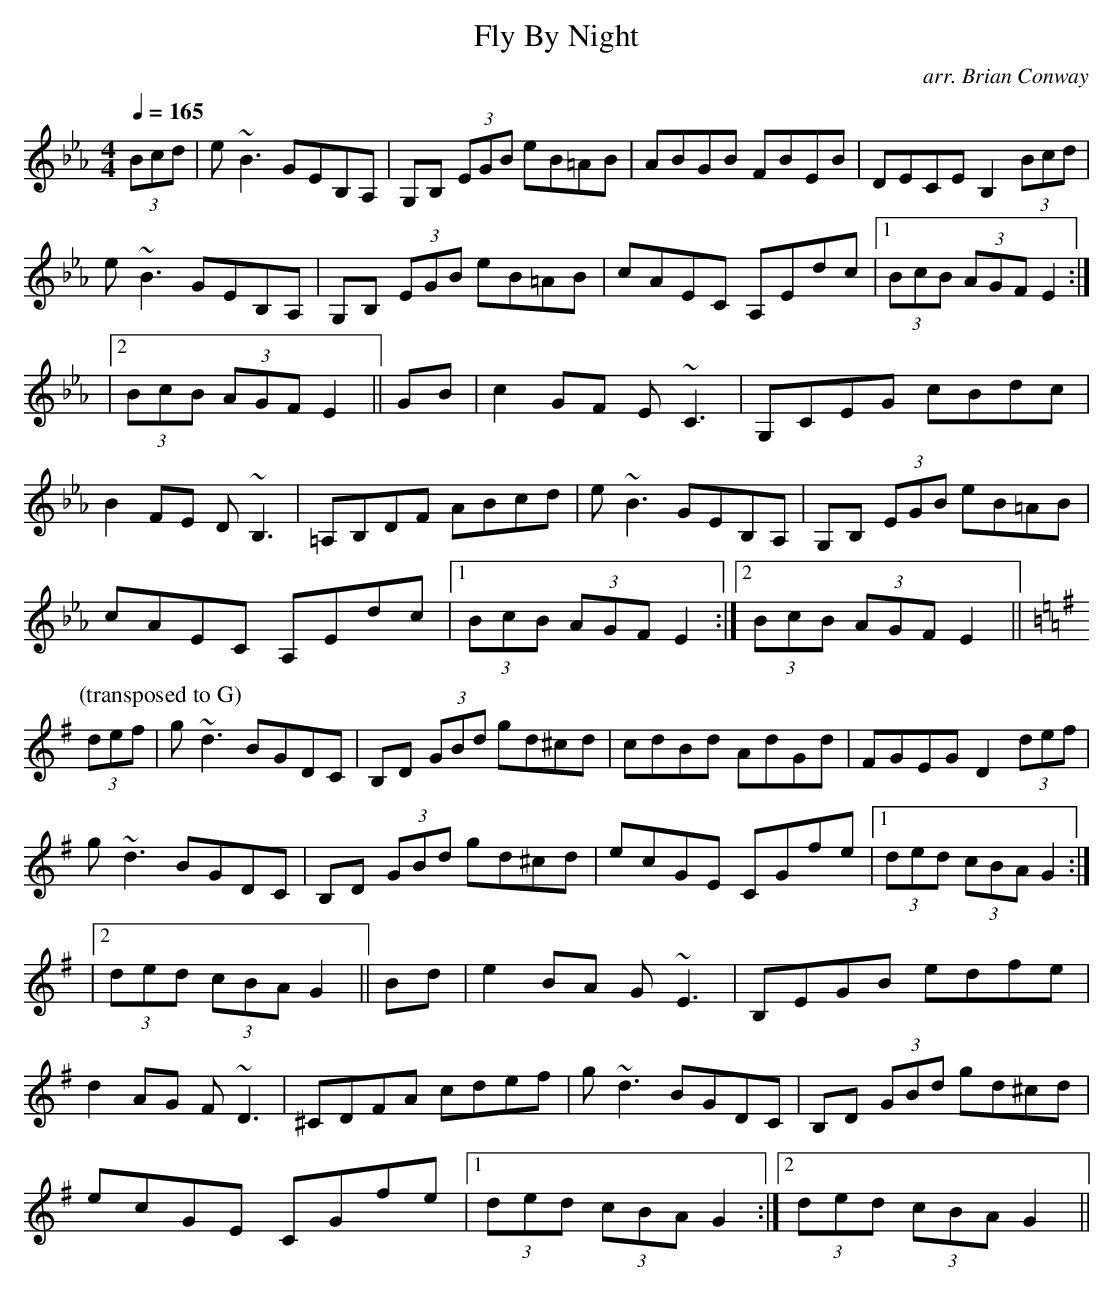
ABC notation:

X:1
T: Fly By Night
C: arr. Brian Conway
Q: 1/4=165
M: 4/4
L: 1/8
K: Eb
(3Bcd|e ~B3 GEB,A,|G,B, (3EGB eB=AB|ABGB FBEB|\
DECE B,2 (3Bcd |
e ~B3 GEB,A,|G,B, (3EGB eB=AB|cAEC A,Edc |1\
(3BcB (3AGF E2 :|
|2 (3BcB (3AGF E2 ||GB|c2 GF E ~C3|G,CEG cBdc|
B2 FE D ~B,3|=A,B,DF ABcd |e ~B3 GEB,A,|\
G,B, (3EGB eB=AB|
cAEC A,Edc |1 (3BcB (3AGF E2 :|2 (3BcB (3AGF E2 ||
P: (transposed to G)
K: G
(3def|g ~d3 BGDC|B,D (3GBd gd^cd|cdBd AdGd|\
FGEG D2 (3def |
g ~d3 BGDC|B,D (3GBd gd^cd|ecGE CGfe |1\
(3ded (3cBA G2 :|
|2 (3ded (3cBA G2 ||Bd|e2 BA G ~E3|B,EGB edfe|
d2 AG F ~D3|^CDFA cdef |g ~d3 BGDC|\
B,D (3GBd gd^cd|
ecGE CGfe |1 (3ded (3cBA G2 :|2 (3ded (3cBA G2 ||
